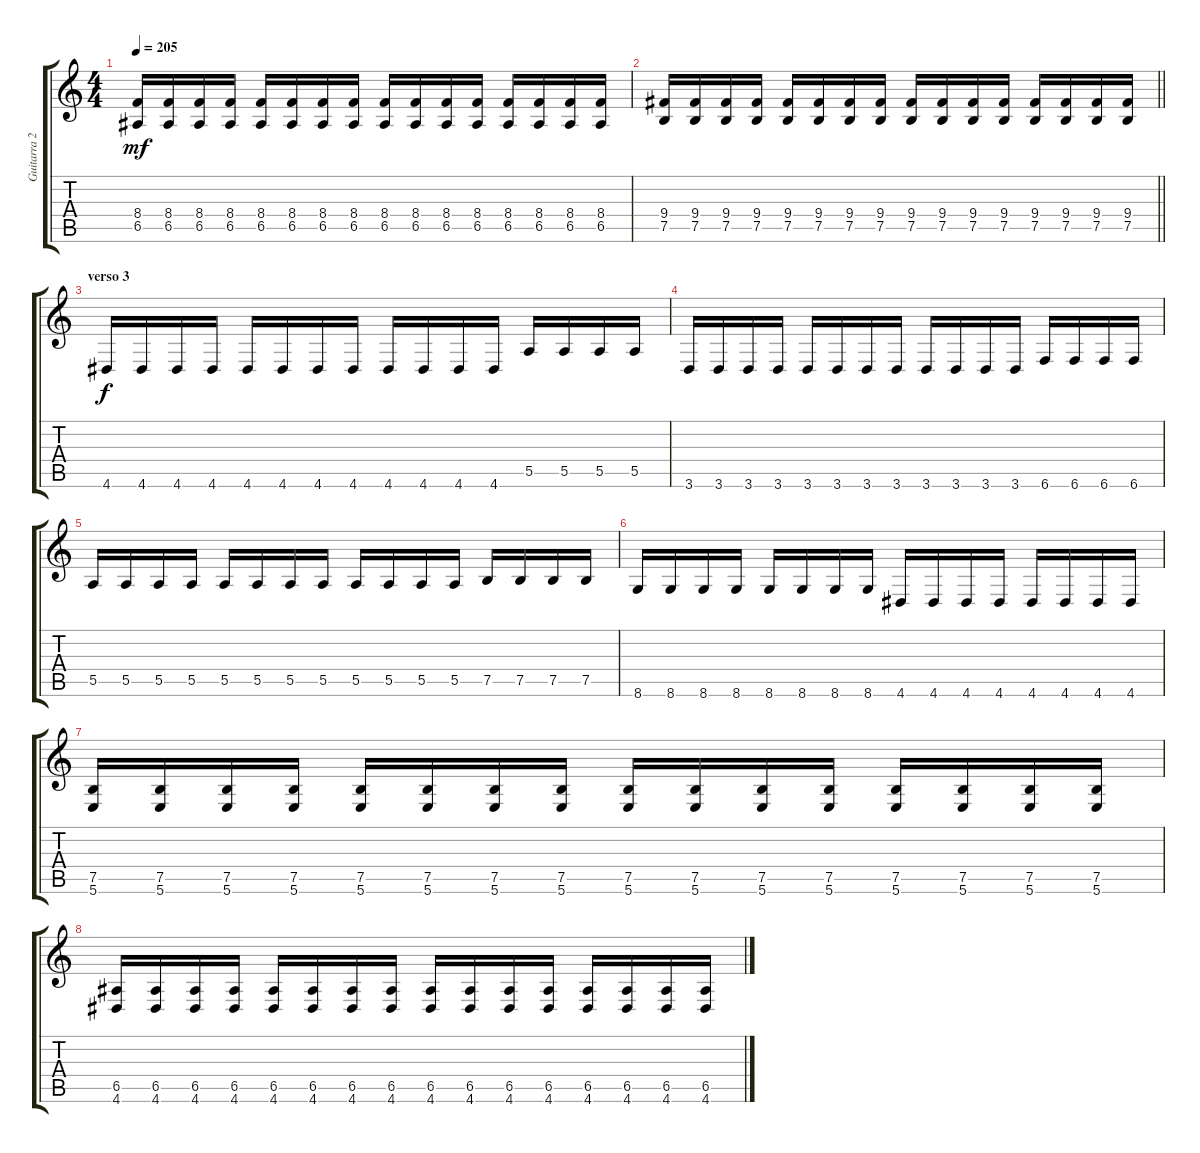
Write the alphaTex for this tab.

\track ("Guitarra 2" "Guitarra 2") {instrument distortionguitar}
\staff {score tabs}
\tuning (B3 Gb3 D3 A2 E2 B1) {hide}
\ts (4 4)
\tempo 205
\clef g2
\ks c
(8.4 6.5).16{dy mf} (8.4 6.5).16 (8.4 6.5).16 (8.4 6.5).16 (8.4 6.5).16 (8.4 6.5).16 (8.4 6.5).16 (8.4 6.5).16 (8.4 6.5).16 (8.4 6.5).16 (8.4 6.5).16 (8.4 6.5).16 (8.4 6.5).16 (8.4 6.5).16 (8.4 6.5).16 (8.4 6.5).16 |
\barLineRight lightlight
(9.4 7.5).16 (9.4 7.5).16 (9.4 7.5).16 (9.4 7.5).16 (9.4 7.5).16 (9.4 7.5).16 (9.4 7.5).16 (9.4 7.5).16 (9.4 7.5).16 (9.4 7.5).16 (9.4 7.5).16 (9.4 7.5).16 (9.4 7.5).16 (9.4 7.5).16 (9.4 7.5).16 (9.4 7.5).16 |
\section ("" "verso 3")
4.6.16{dy f} 4.6.16 4.6.16 4.6.16 4.6.16 4.6.16 4.6.16 4.6.16 4.6.16 4.6.16 4.6.16 4.6.16 5.5.16 5.5.16 5.5.16 5.5.16 |
3.6.16 3.6.16 3.6.16 3.6.16 3.6.16 3.6.16 3.6.16 3.6.16 3.6.16 3.6.16 3.6.16 3.6.16 6.6.16 6.6.16 6.6.16 6.6.16 |
5.5.16 5.5.16 5.5.16 5.5.16 5.5.16 5.5.16 5.5.16 5.5.16 5.5.16 5.5.16 5.5.16 5.5.16 7.5.16 7.5.16 7.5.16 7.5.16 |
8.6.16 8.6.16 8.6.16 8.6.16 8.6.16 8.6.16 8.6.16 8.6.16 4.6.16 4.6.16 4.6.16 4.6.16 4.6.16 4.6.16 4.6.16 4.6.16 |
(7.5 5.6).16 (7.5 5.6).16 (7.5 5.6).16 (7.5 5.6).16 (7.5 5.6).16 (7.5 5.6).16 (7.5 5.6).16 (7.5 5.6).16 (7.5 5.6).16 (7.5 5.6).16 (7.5 5.6).16 (7.5 5.6).16 (7.5 5.6).16 (7.5 5.6).16 (7.5 5.6).16 (7.5 5.6).16 |
(6.5 4.6).16 (6.5 4.6).16 (6.5 4.6).16 (6.5 4.6).16 (6.5 4.6).16 (6.5 4.6).16 (6.5 4.6).16 (6.5 4.6).16 (6.5 4.6).16 (6.5 4.6).16 (6.5 4.6).16 (6.5 4.6).16 (6.5 4.6).16 (6.5 4.6).16 (6.5 4.6).16 (6.5 4.6).16
